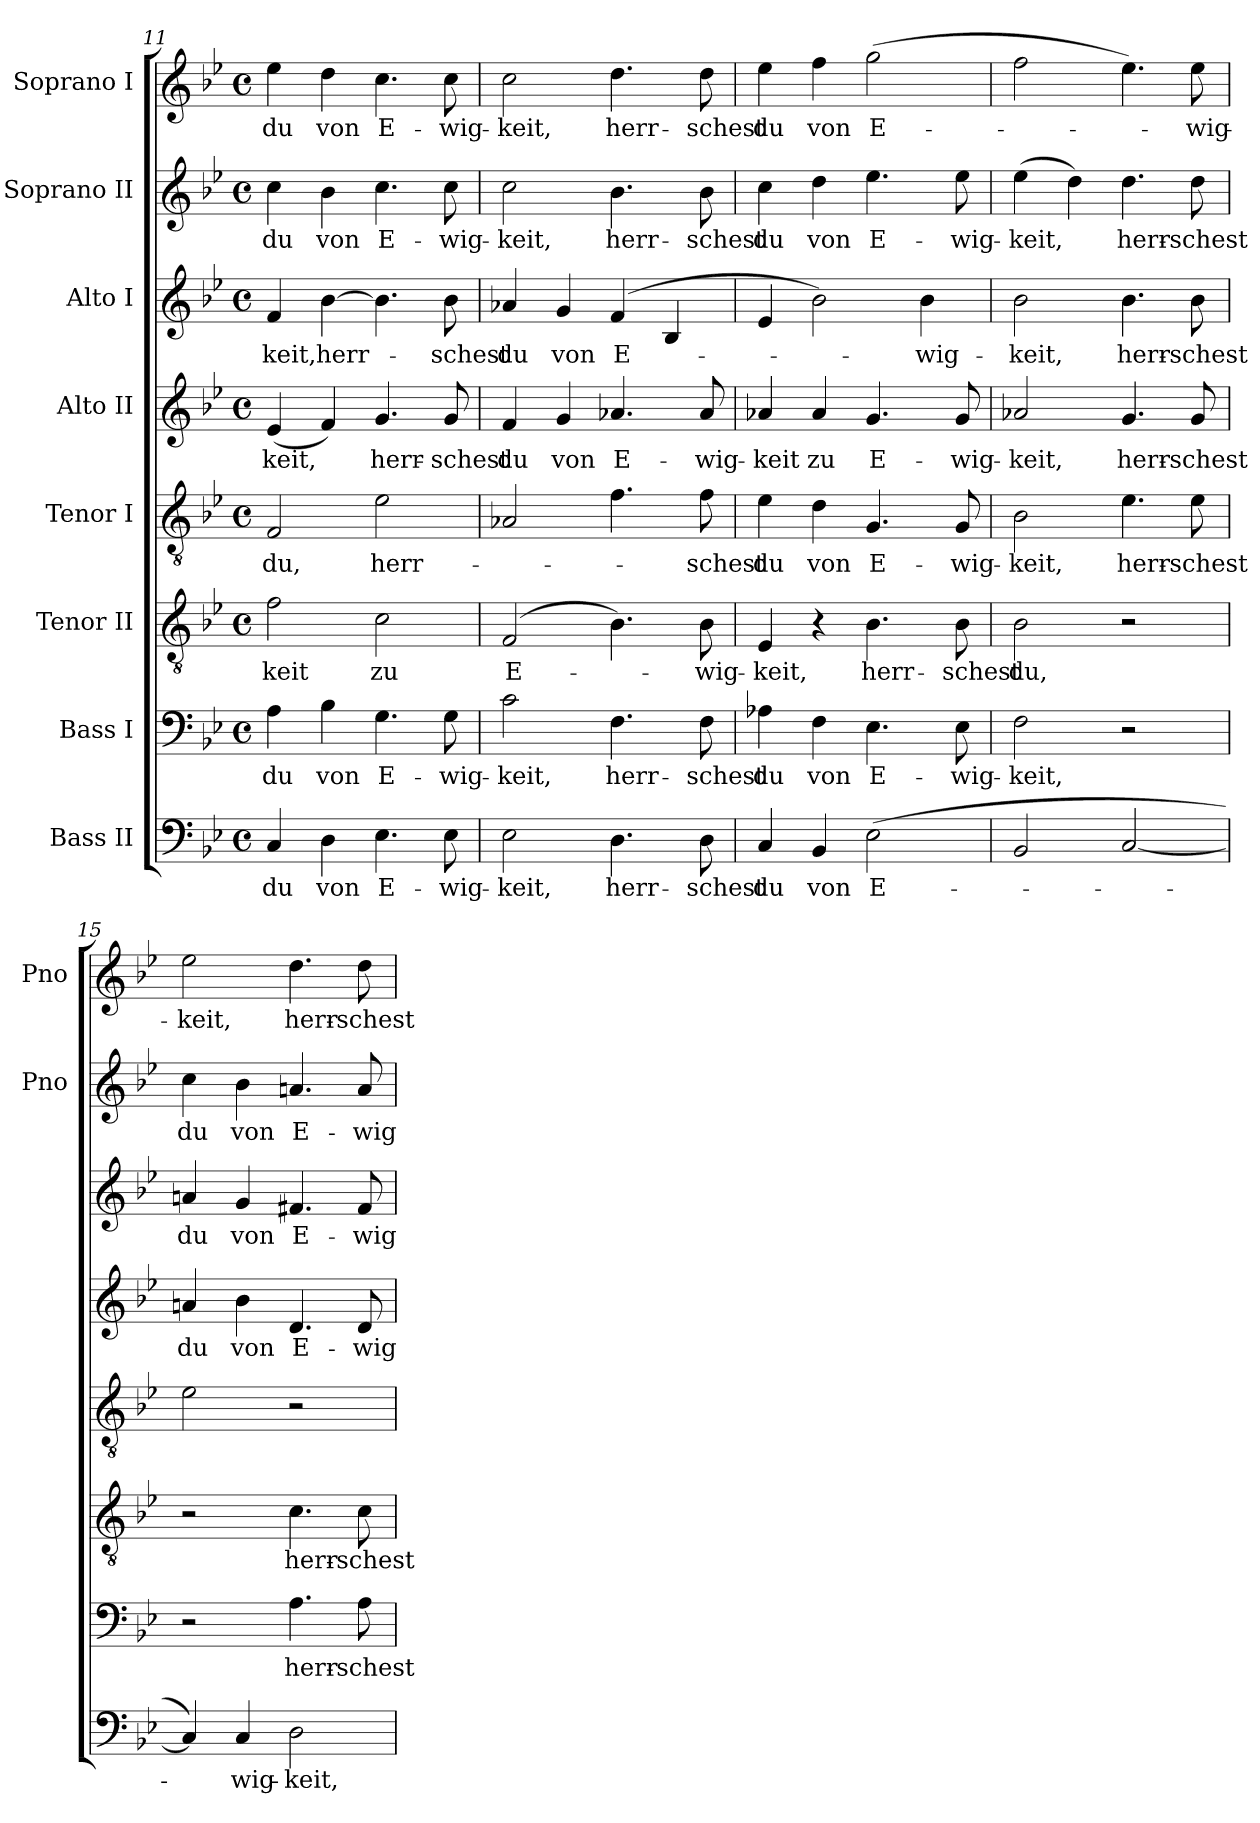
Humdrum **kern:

**kern	**text	**kern	**text	**kern	**text	**kern	**text	**kern	**text	**kern	**text	**kern	**text	**kern	**text
*part8	*part8	*part7	*part7	*part6	*part6	*part5	*part5	*part4	*part4	*part3	*part3	*part2	*part2	*part1	*part1
*staff8	*staff8	*staff7	*staff7	*staff6	*staff6	*staff5	*staff5	*staff4	*staff4	*staff3	*staff3	*staff2	*staff2	*staff1	*staff1
*I"Bass II	*	*I"Bass I	*	*I"Tenor II	*	*I"Tenor I	*	*I"Alto II	*	*I"Alto I	*	*I"Soprano II	*	*I"Soprano I	*
*	*	*	*	*	*	*	*	*	*	*	*	*I'Pno	*	*I'Pno	*
*clefF4	*	*clefF4	*	*clefGv2	*	*clefGv2	*	*clefG2	*	*clefG2	*	*clefG2	*	*clefG2	*
*k[b-e-]	*	*k[b-e-]	*	*k[b-e-]	*	*k[b-e-]	*	*k[b-e-]	*	*k[b-e-]	*	*k[b-e-]	*	*k[b-e-]	*
*B-:	*	*B-:	*	*B-:	*	*B-:	*	*B-:	*	*B-:	*	*B-:	*	*B-:	*
*M4/4	*	*M4/4	*	*M4/4	*	*M4/4	*	*M4/4	*	*M4/4	*	*M4/4	*	*M4/4	*
*met(c)	*	*met(c)	*	*met(c)	*	*met(c)	*	*met(c)	*	*met(c)	*	*met(c)	*	*met(c)	*
=11	=11	=11	=11	=11	=11	=11	=11	=11	=11	=11	=11	=11	=11	=11	=11
4C/	du	4A\	du	2f\	-keit	2F/	du,	(4e-/	-keit,	4f/	-keit,	4cc\	du	4ee-\	du
4D\	von	4B-\	von	.	.	.	.	4f/)	.	[4b-\	herr-	4b-\	von	4dd\	von
4.E-\	E-	4.G\	E-	2c\	zu	2e-\	herr-	4.g/	herr-	4.b-\]	.	4.cc\	E-	4.cc\	E-
8E-\	-wig-	8G\	-wig-	.	.	.	.	8g/	-schest	8b-\	-schest	8cc\	-wig-	8cc\	-wig-
=12	=12	=12	=12	=12	=12	=12	=12	=12	=12	=12	=12	=12	=12	=12	=12
2E-\	-keit,	2c\	-keit,	(2F/	E-	2A-X/	.	4f/	du	4a-X/	du	2cc\	-keit,	2cc\	-keit,
.	.	.	.	.	.	.	.	4g/	von	4g/	von	.	.	.	.
4.D\	herr-	4.F\	herr-	4.B-\)	.	4.f\	.	4.a-X/	E-	(4f/	E-	4.b-\	herr-	4.dd\	herr-
.	.	.	.	.	.	.	.	.	.	4B-/	.	.	.	.	.
8D\	-schest	8F\	-schest	8B-\	-wig-	8f\	-schest	8a-/	-wig-	.	.	8b-\	-schest	8dd\	-schest
=13	=13	=13	=13	=13	=13	=13	=13	=13	=13	=13	=13	=13	=13	=13	=13
4C/	du	4A-X\	du	4E-/	-keit,	4e-\	du	4a-X/	-keit	4e-/	.	4cc\	du	4ee-\	du
4BB-/	von	4F\	von	4r	.	4d\	von	4a-/	zu	2b-\)	.	4dd\	von	4ff\	von
(2E-\	E-	4.E-\	E-	4.B-\	herr-	4.G/	E-	4.g/	E-	.	.	4.ee-\	E-	(2gg\	E-
.	.	.	.	.	.	.	.	.	.	4b-\	-wig-	.	.	.	.
.	.	8E-\	-wig-	8B-\	-schest	8G/	-wig-	8g/	-wig-	.	.	8ee-\	-wig-	.	.
=14	=14	=14	=14	=14	=14	=14	=14	=14	=14	=14	=14	=14	=14	=14	=14
2BB-/	.	2F\	-keit,	2B-\	du,	2B-\	-keit,	2a-X/	-keit,	2b-\	-keit,	(4ee-\	-keit,	2ff\	.
.	.	.	.	.	.	.	.	.	.	.	.	4dd\)	.	.	.
[2C/	.	2r	.	2r	.	4.e-\	herr-	4.g/	herr-	4.b-\	herr-	4.dd\	herr-	4.ee-\)	.
.	.	.	.	.	.	8e-\	-schest	8g/	-schest	8b-\	-schest	8dd\	-schest	8ee-\	-wig-
!!LO:PB:g=z
=15	=15	=15	=15	=15	=15	=15	=15	=15	=15	=15	=15	=15	=15	=15	=15
4C/])	-­	2r	.	2r	.	2e-\	.	4an/	du	4an/	du	4cc\	du	2ee-\	-­keit,
4C/	wig-	.	.	.	.	.	.	4b-\	von	4g/	von	4b-\	von	.	.
2D\	-keit,	4.A\	herr-	4.c\	herr-	2r	.	4.d/	E-	4.f#X/	E-	4.an/	E-	4.dd\	herr-
.	.	8A\	-schest	8c\	-schest	.	.	8d/	-wig-	8f#/	-wig-	8a/	-wig-	8dd\	-schest
=	=	=	=	=	=	=	=	=	=	=	=	=	=	=	=
*-	*-	*-	*-	*-	*-	*-	*-	*-	*-	*-	*-	*-	*-	*-	*-
